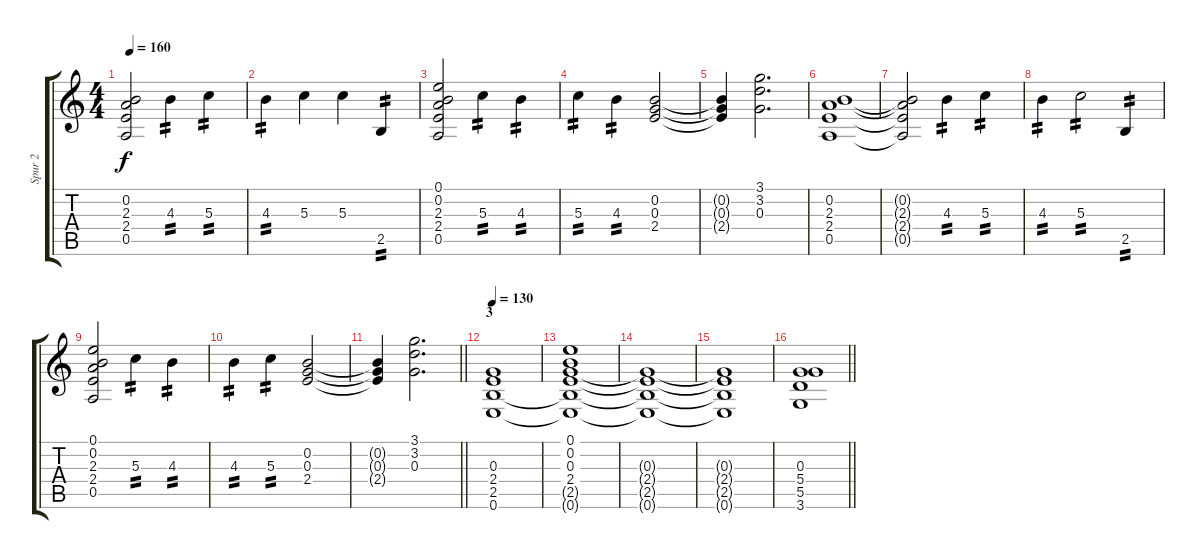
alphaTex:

\track ("Spur 2" "Spur 2") {instrument distortionguitar}
\staff {score tabs}
\tuning (E4 B3 G3 D3 A2 E2) {hide}
\ts (4 4)
\tempo 160
\clef g2
\ks c
(0.2{t} 2.3{t} 2.4{t} 0.5{t}).2{dy f} 4.3.4{tp 2} 5.3.4{tp 2} |
4.3.4{tp 2} 5.3.4 5.3.4 2.5.4{tp 2} |
(0.1 0.2 2.3 2.4 0.5).2 5.3.4{tp 2} 4.3.4{tp 2} |
5.3.4{tp 2} 4.3.4{tp 2} (0.2 0.3 2.4).2 |
(0.2{t} 0.3{t} 2.4{t}).4 (3.1 3.2 0.3).2{d} |
(0.2 2.3 2.4 0.5).1 |
(0.2{t} 2.3{t} 2.4{t} 0.5{t}).2 4.3.4{tp 2} 5.3.4{tp 2} |
4.3.4{tp 2} 5.3.2{tp 2} 2.5.4{tp 2} |
(0.1 0.2 2.3 2.4 0.5).2 5.3.4{tp 2} 4.3.4{tp 2} |
4.3.4{tp 2} 5.3.4{tp 2} (0.2 0.3 2.4).2 |
\barLineRight lightlight
(0.2{t} 0.3{t} 2.4{t}).4 (3.1 3.2 0.3).2{d} |
\section ("" "3")
\tempo 130
(0.3 2.4 2.5 0.6).1 |
(0.1 0.2 0.3 2.4 2.5{t} 0.6{t}).1 |
(0.3{t} 2.4{t} 2.5{t} 0.6{t}).1 |
(0.3{t} 2.4{t} 2.5{t} 0.6{t}).1 |
\barLineRight lightlight
(0.3 5.4 5.5 3.6).1
